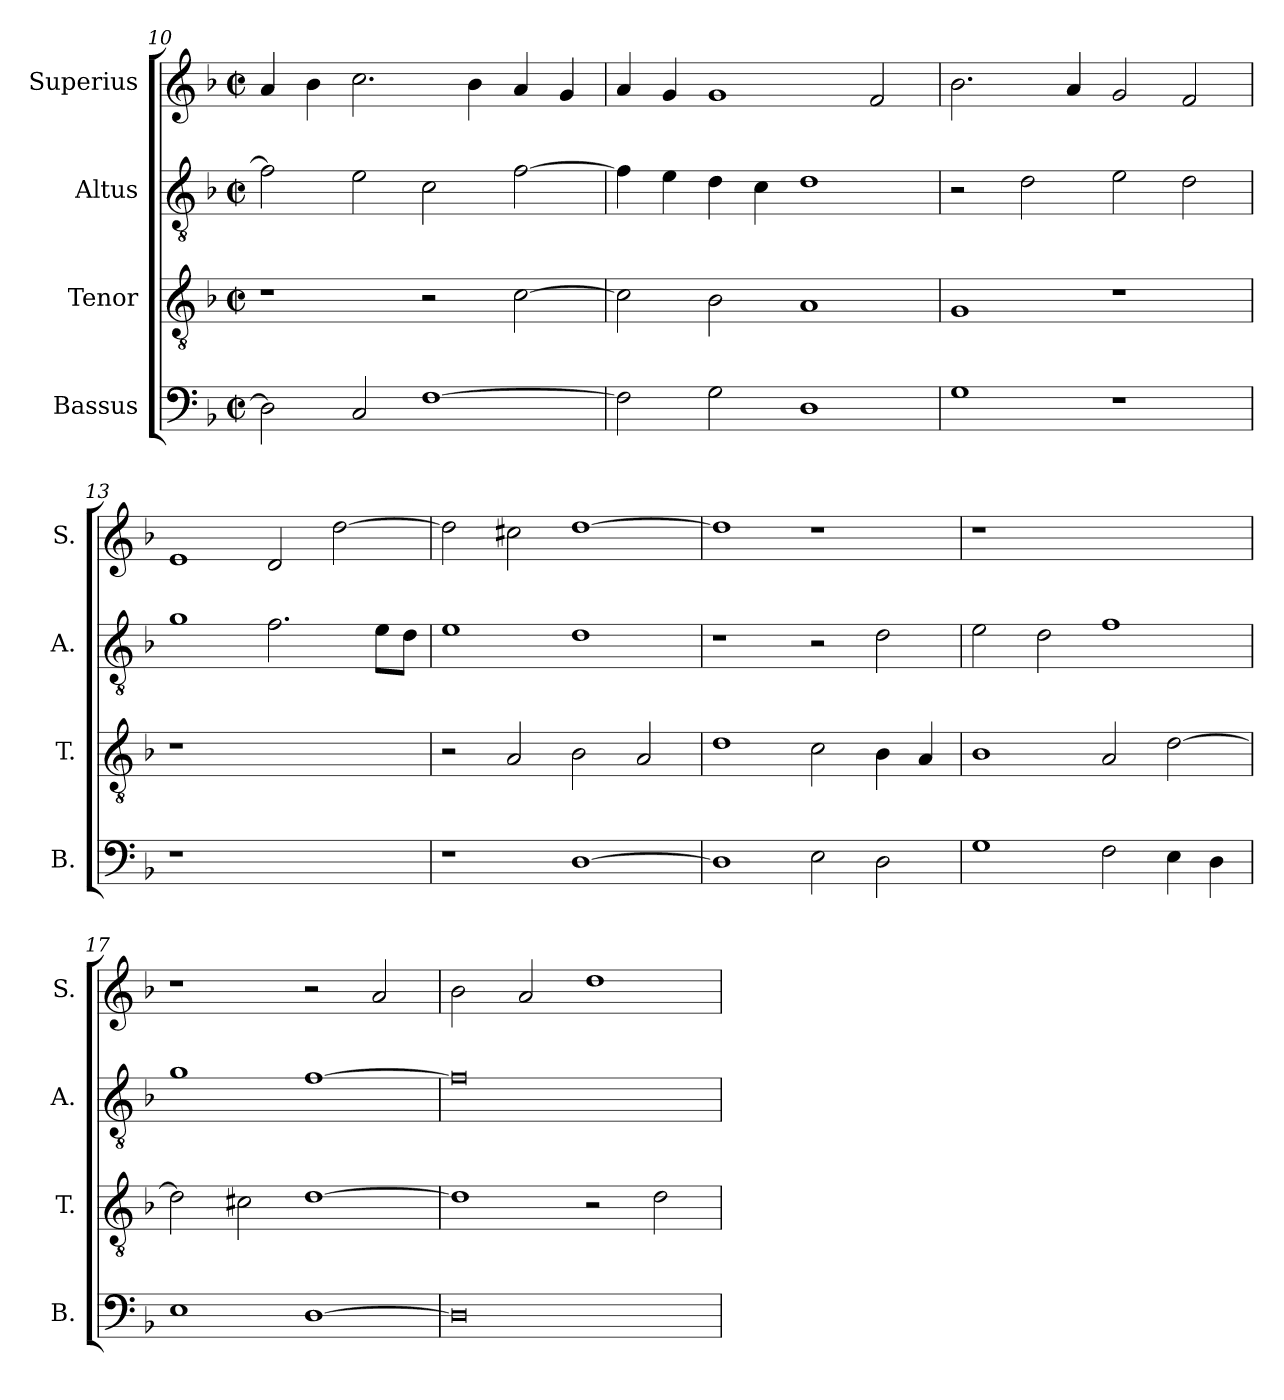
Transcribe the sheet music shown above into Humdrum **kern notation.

**kern	**kern	**kern	**kern
*part4	*part3	*part2	*part1
*staff4	*staff3	*staff2	*staff1
*I"Bassus	*I"Tenor	*I"Altus	*I"Superius
*I'B.	*I'T.	*I'A.	*I'S.
*clefF4	*clefGv2	*clefGv2	*clefG2
*	*ITrd7c12	*ITrd7c12	*
*k[b-]	*k[b-]	*k[b-]	*k[b-]
*F:	*F:	*F:	*F:
*M2/2	*M2/2	*M2/2	*M2/2
*met(c|)	*met(c|)	*met(c|)	*met(c|)
=10	=10	=10	=10
2Di\]	1r	2Fi\]	4ai/
.	.	.	4b-i\
2Ci/	.	2Ei\	2.cci\
[>1Fi	2r	2Ci\	.
.	.	.	4b-i\
.	[>2Ci\	[>2Fi\	4ai/
.	.	.	4gi/
=11	=11	=11	=11
2Fi\]	2Ci\]	4Fi\]	4ai/
.	.	4Ei\	4gi/
2Gi\	2BB-i\	4Di\	1gi
.	.	4Ci\	.
1Di	1AAi	1Di	.
.	.	.	2fi/
!!LO:LB:g=z
=12	=12	=12	=12
1Gi	1GGi	2r	2.b-i\
.	.	2Di\	.
.	.	.	4ai/
1r	1r	2Ei\	2gi/
.	.	2Di\	2fi/
=13	=13	=13	=13
!LO:N:vis=1	!LO:N:vis=1	!	!
1r	1r	1Gi	1ei
1ryy	1ryy	2.Fi\	2di/
.	.	.	[>2ddi\
.	.	8Ei\L	.
.	.	8Di\J	.
=14	=14	=14	=14
1r	2r	1Ei	2ddi\]
.	2AAi/	.	2cc#Xi\
[>1Di	2BB-i\	1Di	[>1ddi
.	2AAi/	.	.
=15	=15	=15	=15
1Di]	1Di	1r	1ddi]
2Ei\	2Ci\	2r	1r
2Di\	4BB-i\	2Di\	.
.	4AAi/	.	.
=16	=16	=16	=16
!	!	!	!LO:N:vis=1
1Gi	1BB-i	2Ei\	1r
.	.	2Di\	.
2Fi\	2AAi/	1Fi	1ryy
4Ei\	[>2Di\	.	.
4Di\	.	.	.
=17	=17	=17	=17
1Ei	2Di\]	1Gi	1r
.	2C#Xi\	.	.
[>1Di	[>1Di	[>1Fi	2r
.	.	.	2ai/
!!LO:PB:g=z
=18	=18	=18	=18
0Di]	1Di]	0Fi]	2b-i\
.	.	.	2ai/
.	2r	.	1ddi
.	2Di\	.	.
=	=	=	=
*-	*-	*-	*-
